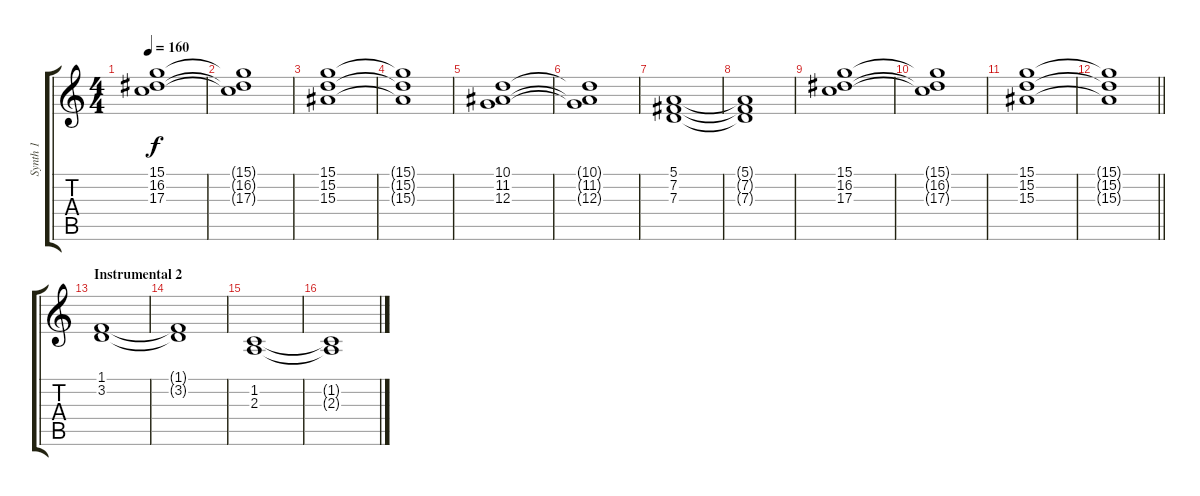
\track ("Synth 1" "Synth 1") {instrument stringensemble1}
\staff {score tabs}
\tuning (E4 B3 G3 D3 A2 E2) {hide}
\ts (4 4)
\tempo 160
\clef g2
\ks c
(15.1 16.2 17.3).1{dy f} |
(15.1{t} 16.2{t} 17.3{t}).1 |
(15.1 15.2 15.3).1 |
(15.1{t} 15.2{t} 15.3{t}).1 |
(10.1 11.2 12.3).1 |
(10.1{t} 11.2{t} 12.3{t}).1 |
(5.1 7.2 7.3).1 |
(5.1{t} 7.2{t} 7.3{t}).1 |
(15.1 16.2 17.3).1 |
(15.1{t} 16.2{t} 17.3{t}).1 |
(15.1 15.2 15.3).1 |
\barLineRight lightlight
(15.1{t} 15.2{t} 15.3{t}).1 |
\section ("" "Instrumental 2")
(1.1 3.2).1 |
(1.1{t} 3.2{t}).1 |
(1.2 2.3).1 |
(1.2{t} 2.3{t}).1
